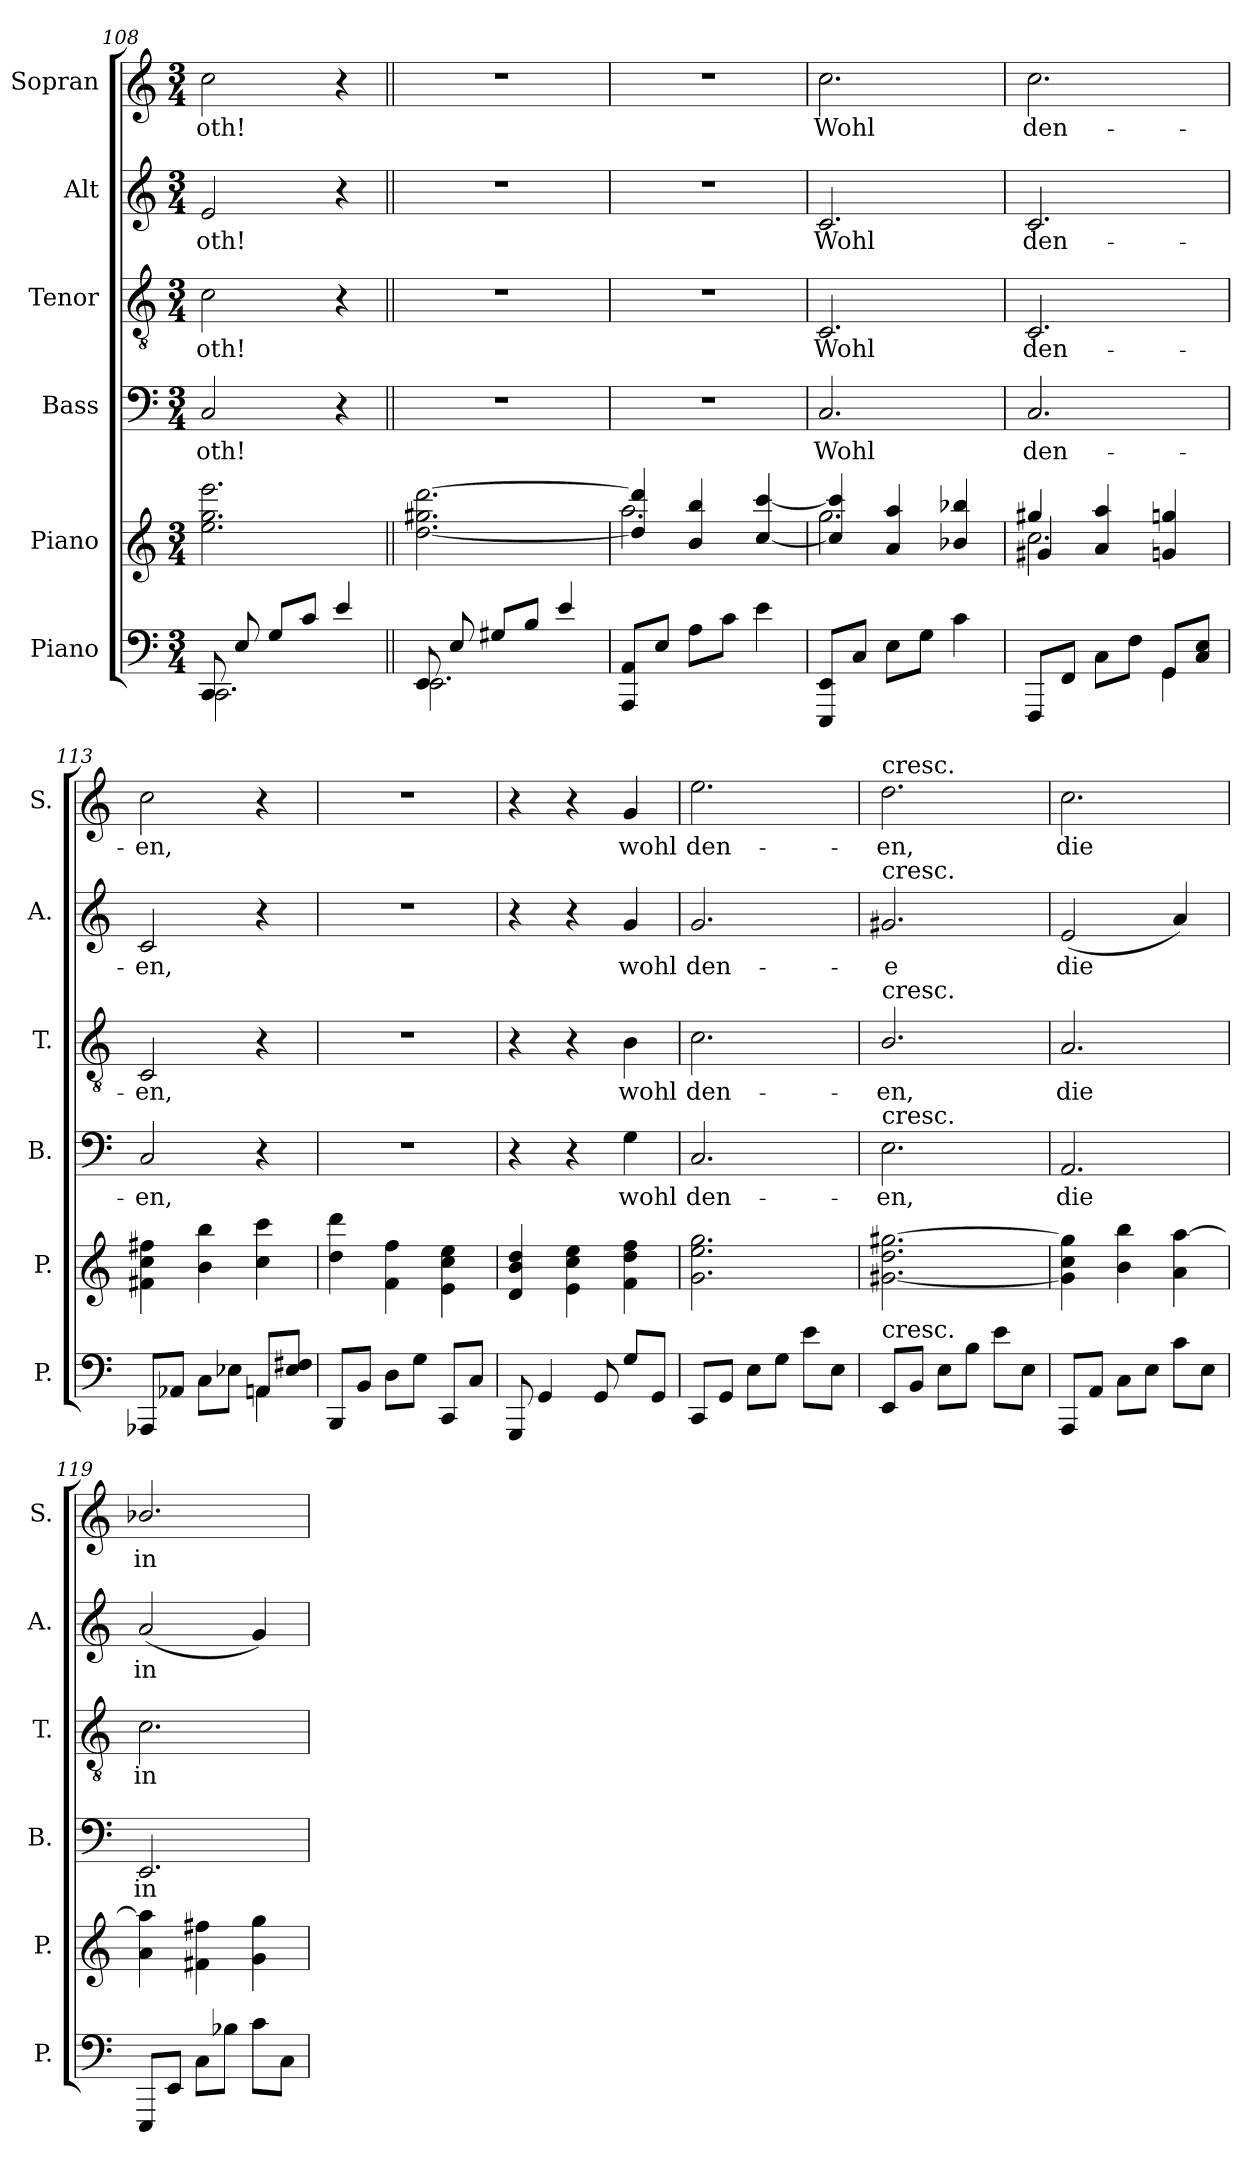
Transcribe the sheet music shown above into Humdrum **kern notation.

**kern	**kern	**kern	**text	**kern	**text	**kern	**text	**kern	**text
*part6	*part5	*part4	*part4	*part3	*part3	*part2	*part2	*part1	*part1
*staff6	*staff5	*staff4	*staff4	*staff3	*staff3	*staff2	*staff2	*staff1	*staff1
*I"Piano	*I"Piano	*I"Bass	*	*I"Tenor	*	*I"Alt	*	*I"Sopran	*
*I'P.	*I'P.	*I'B.	*	*I'T.	*	*I'A.	*	*I'S.	*
*clefF4	*clefG2	*clefF4	*	*clefGv2	*	*clefG2	*	*clefG2	*
*k[]	*k[]	*k[]	*	*k[]	*	*k[]	*	*k[]	*
*M3/4	*M3/4	*M3/4	*	*M3/4	*	*M3/4	*	*M3/4	*
=108	=108	=108	=108	=108	=108	=108	=108	=108	=108
*^	*	*	*	*	*	*	*	*	*
!	!	!	!	!LO:LY:b	!	!LO:LY:b	!	!LO:LY:b	!	!LO:LY:b
8CC/	2.CC\	2.ee\ 2.gg\ 2.eee\	2C/	-oth!	2c\	-oth!	2e/	-oth!	2cc\	oth!
8E/	.	.	.	.	.	.	.	.	.	.
8G/L	.	.	.	.	.	.	.	.	.	.
8c/J	.	.	.	.	.	.	.	.	.	.
4e/	.	.	4r	.	4r	.	4r	.	4r	.
=109||	=109||	=109||	=109||	=109||	=109||	=109||	=109||	=109||	=109||	=109||
8EE/	2.EE\	[2.dd\ 2.gg#X\ [2.ddd\	2.rF	.	2.rd	.	2.rdd	.	2.rdd	.
8E/	.	.	.	.	.	.	.	.	.	.
8G#X/L	.	.	.	.	.	.	.	.	.	.
8B/J	.	.	.	.	.	.	.	.	.	.
4e/	.	.	.	.	.	.	.	.	.	.
*v	*v	*	*	*	*	*	*	*	*	*
=110	=110	=110	=110	=110	=110	=110	=110	=110	=110
*	*^	*	*	*	*	*	*	*	*
8AAA/ 8AA/L	2.aa\	4dd/] 4ddd/]	2.rF	.	2.rd	.	2.rdd	.	2.rdd	.
8E/J	.	.	.	.	.	.	.	.	.	.
8A\L	.	4b/ 4bb/	.	.	.	.	.	.	.	.
8c\J	.	.	.	.	.	.	.	.	.	.
4e\	.	[4cc/ [4ccc/	.	.	.	.	.	.	.	.
=111	=111	=111	=111	=111	=111	=111	=111	=111	=111	=111
!	!	!	!	!LO:LY:b	!	!LO:LY:b	!	!LO:LY:b	!	!LO:LY:b
8EEE/ 8EE/L	2.gg\	4cc/] 4ccc/]	2.C/	Wohl	2.C/	-Wohl	2.c/	Wohl	2.cc\	Wohl
8C/J	.	.	.	.	.	.	.	.	.	.
8E\L	.	4a/ 4aa/	.	.	.	.	.	.	.	.
8G\J	.	.	.	.	.	.	.	.	.	.
4c\	.	4b-X/ 4bb-X/	.	.	.	.	.	.	.	.
=112	=112	=112	=112	=112	=112	=112	=112	=112	=112	=112
*^	*	*^	*	*	*	*	*	*	*	*
!	!	!	!	!	!	!LO:LY:b	!	!LO:LY:b	!	!LO:LY:b	!	!LO:LY:b
8FFF/L	2ryy	4gg#X/	2.cc\	4g#X/	2.C/	den-	2.C/	den-	2.c/	den-	2.cc\	den-
8FF/J	.	.	.	.	.	.	.	.	.	.	.	.
8C\L	.	4a/ 4aa/	.	2ryy	.	.	.	.	.	.	.	.
8F\J	.	.	.	.	.	.	.	.	.	.	.	.
8GG/L	4GG\	4gn/ 4ggn/	.	.	.	.	.	.	.	.	.	.
8C/ 8E/J	.	.	.	.	.	.	.	.	.	.	.	.
*	*	*v	*v	*v	*	*	*	*	*	*	*	*
!!LO:PB:g=z
=113	=113	=113	=113	=113	=113	=113	=113	=113	=113	=113
!	!	!	!	!LO:LY:b	!	!LO:LY:b	!	!LO:LY:b	!	!LO:LY:b
8AAA-X/L	2ryy	4f#X\ 4cc\ 4ff#X\	2C/	-en,	2C/	-en,	2c/	-en,	2cc\	-en,
8AA-X/J	.	.	.	.	.	.	.	.	.	.
8C\L	.	4b\ 4bb\	.	.	.	.	.	.	.	.
8E-X\J	.	.	.	.	.	.	.	.	.	.
8AAn/L	4AA\	4cc\ 4ccc\	4r	.	4r	.	4r	.	4r	.
8E-/ 8F#X/J	.	.	.	.	.	.	.	.	.	.
*v	*v	*	*	*	*	*	*	*	*	*
=114	=114	=114	=114	=114	=114	=114	=114	=114	=114
8BBB/L	4dd\ 4ddd\	2.rF	.	2.rd	.	2.rdd	.	2.rdd	.
8BB/J	.	.	.	.	.	.	.	.	.
8D\L	4f\ 4ff\	.	.	.	.	.	.	.	.
8G\J	.	.	.	.	.	.	.	.	.
8CC/L	4e\ 4cc\ 4ee\	.	.	.	.	.	.	.	.
8C/J	.	.	.	.	.	.	.	.	.
=115	=115	=115	=115	=115	=115	=115	=115	=115	=115
8GGG/	4d/ 4b/ 4dd/	4r	.	4r	.	4r	.	4r	.
4GG/	.	.	.	.	.	.	.	.	.
.	4e\ 4cc\ 4ee\	4r	.	4r	.	4r	.	4r	.
8GG/	.	.	.	.	.	.	.	.	.
!	!	!	!LO:LY:b	!	!LO:LY:b	!	!LO:LY:b	!	!LO:LY:b
8G/L	4f\ 4dd\ 4ff\	4G\	wohl	4B\	wohl	4g/	wohl	4g/	wohl
8GG/J	.	.	.	.	.	.	.	.	.
=116	=116	=116	=116	=116	=116	=116	=116	=116	=116
!	!	!	!LO:LY:b	!	!LO:LY:b	!	!LO:LY:b	!	!LO:LY:b
8CC/L	2.g\ 2.ee\ 2.gg\	2.C/	den-	2.c\	den-	2.g/	den-	2.ee\	den-
8GG/J	.	.	.	.	.	.	.	.	.
8E\L	.	.	.	.	.	.	.	.	.
8G\J	.	.	.	.	.	.	.	.	.
8e\L	.	.	.	.	.	.	.	.	.
8E\J	.	.	.	.	.	.	.	.	.
=117	=117	=117	=117	=117	=117	=117	=117	=117	=117
!	!	!	!	!	!	!	!	!LO:TX:a:t=cresc.	!
!	!	!	!	!	!	!LO:TX:a:t=cresc.	!	!	!
!	!	!	!	!LO:TX:a:t=cresc.	!	!	!	!	!
!	!	!LO:TX:a:t=cresc.	!	!	!	!	!	!	!
!LO:TX:a:t=cresc.	!	!	!	!	!	!	!	!	!
!	!	!	!LO:LY:b	!	!LO:LY:b	!	!LO:LY:b	!	!LO:LY:b
8EE/L	[2.g#X\ 2.dd\ [2.gg#X\	2.E\	-en,	2.B/	-en,	2.g#X/	-e	2.dd\	-en,
8BB/J	.	.	.	.	.	.	.	.	.
8E\L	.	.	.	.	.	.	.	.	.
8B\J	.	.	.	.	.	.	.	.	.
8e\L	.	.	.	.	.	.	.	.	.
8E\J	.	.	.	.	.	.	.	.	.
=118	=118	=118	=118	=118	=118	=118	=118	=118	=118
!	!	!	!LO:LY:b	!	!LO:LY:b	!	!LO:LY:b	!	!LO:LY:b
8AAA/L	4g#\] 4cc\ 4gg#\]	2.AA/	die	2.A/	die	(<2e/	die	2.cc\	die
8AA/J	.	.	.	.	.	.	.	.	.
8C\L	4b\ 4bb\	.	.	.	.	.	.	.	.
8E\J	.	.	.	.	.	.	.	.	.
8c\L	4a\ [4aa\	.	.	.	.	4a/)	.	.	.
8E\J	.	.	.	.	.	.	.	.	.
=119	=119	=119	=119	=119	=119	=119	=119	=119	=119
!	!	!	!LO:LY:b	!	!LO:LY:b	!	!LO:LY:b	!	!LO:LY:b
8EEE/L	4a\ 4aa\]	2.EE/	in	2.c\	in	(<2a/	in	2.b-X/	in
8EE/J	.	.	.	.	.	.	.	.	.
8C\L	4f#X\ 4ff#X\	.	.	.	.	.	.	.	.
8B-X\J	.	.	.	.	.	.	.	.	.
8c\L	4g\ 4gg\	.	.	.	.	4g/)	.	.	.
8C\J	.	.	.	.	.	.	.	.	.
=	=	=	=	=	=	=	=	=	=
*-	*-	*-	*-	*-	*-	*-	*-	*-	*-
